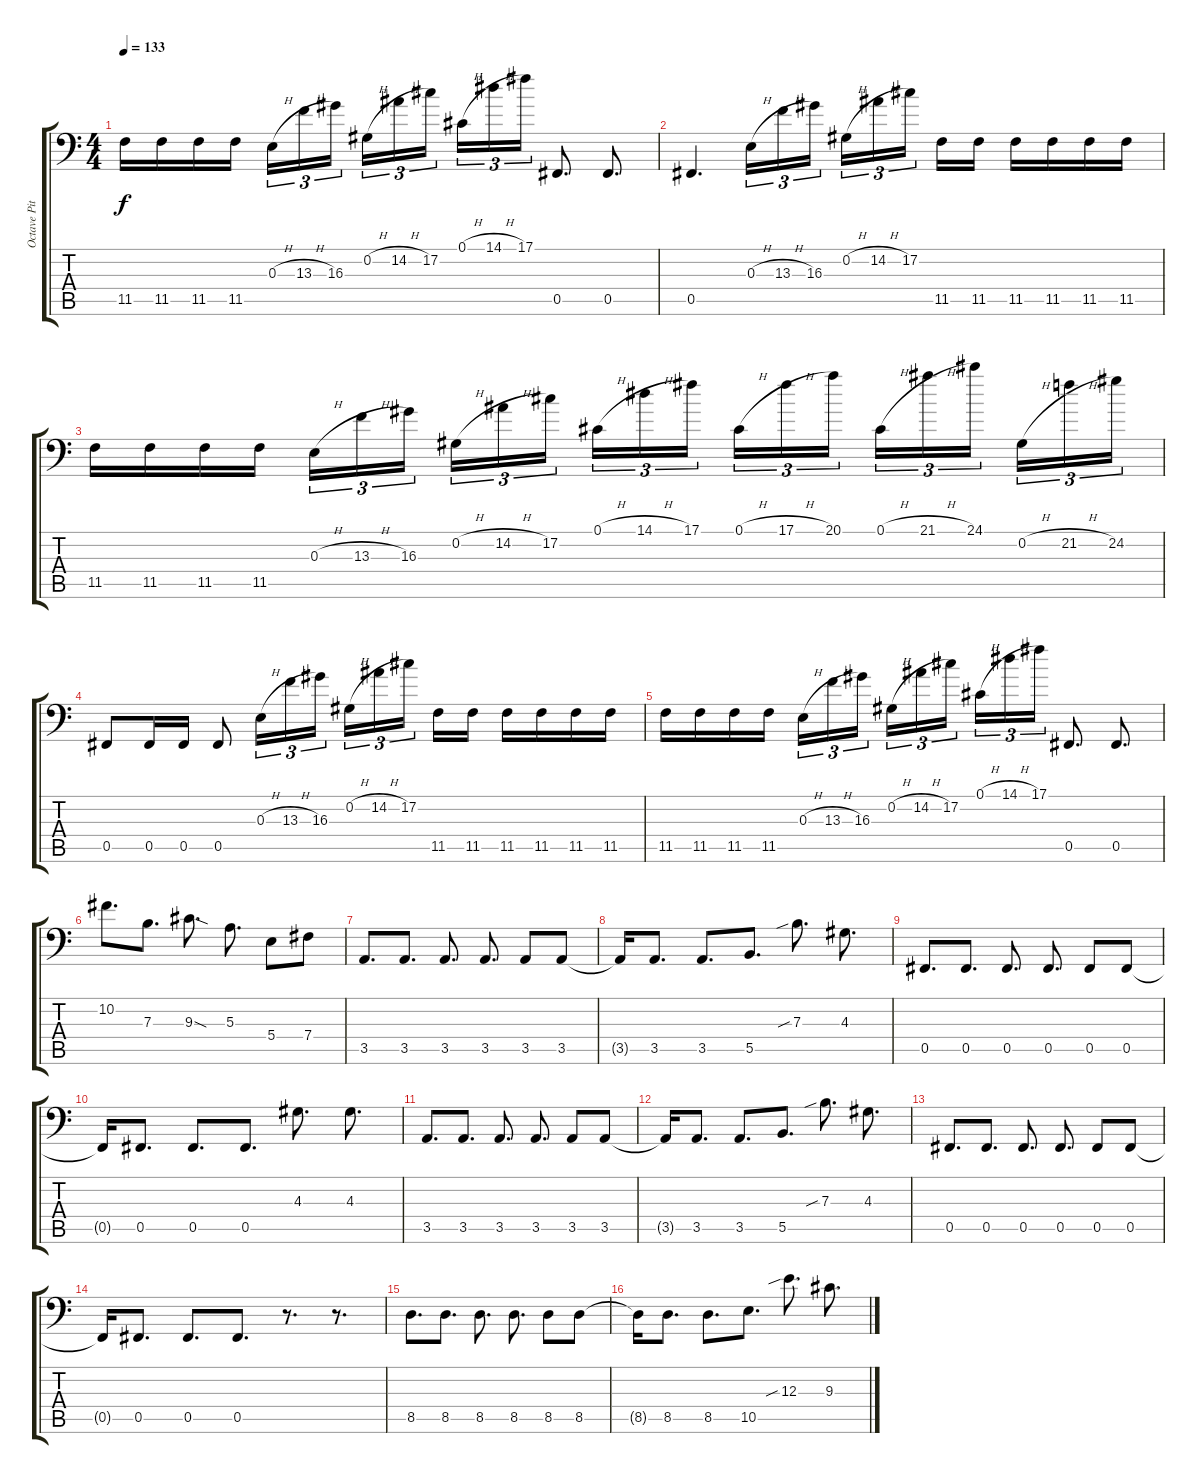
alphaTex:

\track ("Octave Pitch Shift Left" "Octave Pit") {instrument distortionguitar}
\staff {score tabs}
\tuning (Db3 Ab2 E2 B1 Gb1 B0) {hide}
\ts (4 4)
\tempo 133
\clef f4
\ks c
11.5.16{dy f} 11.5.16 11.5.16 11.5.16 0.3{h}.16{tu (3 2)} 13.3{h}.16{tu (3 2)} 16.3.16{tu (3 2) beam splitsecondary} 0.2{h}.16{tu (3 2)} 14.2{h}.16{tu (3 2)} 17.2.16{tu (3 2)} 0.1{h}.16{tu (3 2)} 14.1{h}.16{tu (3 2)} 17.1.16{tu (3 2)} 0.5.8{d} 0.5.8{d} |
0.5.4{d} 0.3{h}.16{tu (3 2)} 13.3{h}.16{tu (3 2)} 16.3.16{tu (3 2)} 0.2{h}.16{tu (3 2)} 14.2{h}.16{tu (3 2)} 17.2.16{tu (3 2) beam splitsecondary} 11.5.16 11.5.16 11.5.16 11.5.16 11.5.16 11.5.16 |
11.5.16 11.5.16 11.5.16 11.5.16 0.3{h}.16{tu (3 2)} 13.3{h}.16{tu (3 2)} 16.3.16{tu (3 2) beam splitsecondary} 0.2{h}.16{tu (3 2)} 14.2{h}.16{tu (3 2)} 17.2.16{tu (3 2)} 0.1{h}.16{tu (3 2)} 14.1{h}.16{tu (3 2)} 17.1.16{tu (3 2) beam splitsecondary} 0.1{h}.16{tu (3 2)} 17.1{h}.16{tu (3 2)} 20.1.16{tu (3 2)} 0.1{h}.16{tu (3 2)} 21.1{h}.16{tu (3 2)} 24.1.16{tu (3 2) beam splitsecondary} 0.2{h}.16{tu (3 2)} 21.2{h}.16{tu (3 2)} 24.2.16{tu (3 2)} |
0.5.8 0.5.16 0.5.16 0.5.8 0.3{h}.16{tu (3 2)} 13.3{h}.16{tu (3 2)} 16.3.16{tu (3 2)} 0.2{h}.16{tu (3 2)} 14.2{h}.16{tu (3 2)} 17.2.16{tu (3 2) beam splitsecondary} 11.5.16 11.5.16 11.5.16 11.5.16 11.5.16 11.5.16 |
11.5.16 11.5.16 11.5.16 11.5.16 0.3{h}.16{tu (3 2)} 13.3{h}.16{tu (3 2)} 16.3.16{tu (3 2) beam splitsecondary} 0.2{h}.16{tu (3 2)} 14.2{h}.16{tu (3 2)} 17.2.16{tu (3 2)} 0.1{h}.16{tu (3 2)} 14.1{h}.16{tu (3 2)} 17.1.16{tu (3 2)} 0.5.8{d} 0.5.8{d} |
10.2.8{d} 7.3.8{d} 9.3{sod}.8{d} 5.3.8{d} 5.4.8 7.4.8 |
3.5.8{d} 3.5.8{d} 3.5.8{d} 3.5.8{d} 3.5.8 3.5.8 |
3.5{t}.16 3.5.8{d} 3.5.8{d} 5.5.8{d} 7.3{sib}.8{d} 4.3.8{d} |
0.5.8{d} 0.5.8{d} 0.5.8{d} 0.5.8{d} 0.5.8 0.5.8 |
0.5{t}.16 0.5.8{d} 0.5.8{d} 0.5.8{d} 4.3.8{d} 4.3.8{d} |
3.5.8{d} 3.5.8{d} 3.5.8{d} 3.5.8{d} 3.5.8 3.5.8 |
3.5{t}.16 3.5.8{d} 3.5.8{d} 5.5.8{d} 7.3{sib}.8{d} 4.3.8{d} |
0.5.8{d} 0.5.8{d} 0.5.8{d} 0.5.8{d} 0.5.8 0.5.8 |
0.5{t}.16 0.5.8{d} 0.5.8{d} 0.5.8{d} r.8{d} r.8{d} |
8.5.8{d} 8.5.8{d} 8.5.8{d} 8.5.8{d} 8.5.8 8.5.8 |
8.5{t}.16 8.5.8{d} 8.5.8{d} 10.5.8{d} 12.3{sib}.8{d} 9.3.8{d}
